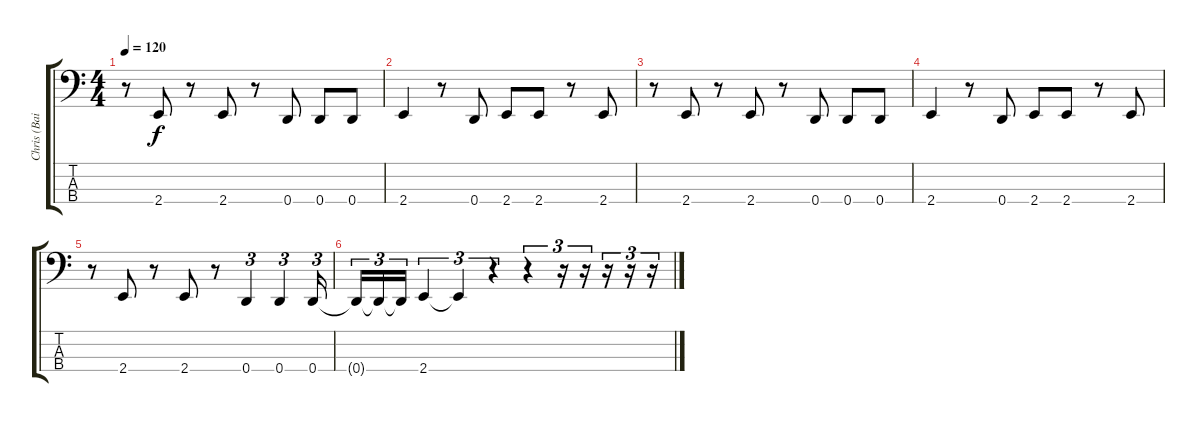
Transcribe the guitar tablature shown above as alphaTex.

\track ("Chris (Baixo)" "Chris (Bai") {instrument electricbasspick}
\staff {score tabs}
\tuning (G2 D2 A1 D1) {hide}
\ts (4 4)
\tempo 120
\clef f4
\ks c
r.8{dy f} 2.4.8 r.8 2.4.8 r.8 0.4.8 0.4.8 0.4.8 |
2.4.4 r.8 0.4.8 2.4.8 2.4.8 r.8 2.4.8 |
r.8 2.4.8 r.8 2.4.8 r.8 0.4.8 0.4.8 0.4.8 |
2.4.4 r.8 0.4.8 2.4.8 2.4.8 r.8 2.4.8 |
r.8 2.4.8 r.8 2.4.8 r.8 0.4.4{tu (3 2)} 0.4.4{tu (3 2)} 0.4.16{tu (3 2)} |
0.4{t}.16{tu (3 2)} 0.4{t}.16{tu (3 2)} 0.4{t}.16{tu (3 2)} 2.4.4{tu (3 2)} 2.4{t}.4{tu (3 2)} r.4{tu (3 2)} r.4{tu (3 2)} r.16{tu (3 2)} r.16{tu (3 2)} r.16{tu (3 2)} r.16{tu (3 2)} r.16{tu (3 2)}
